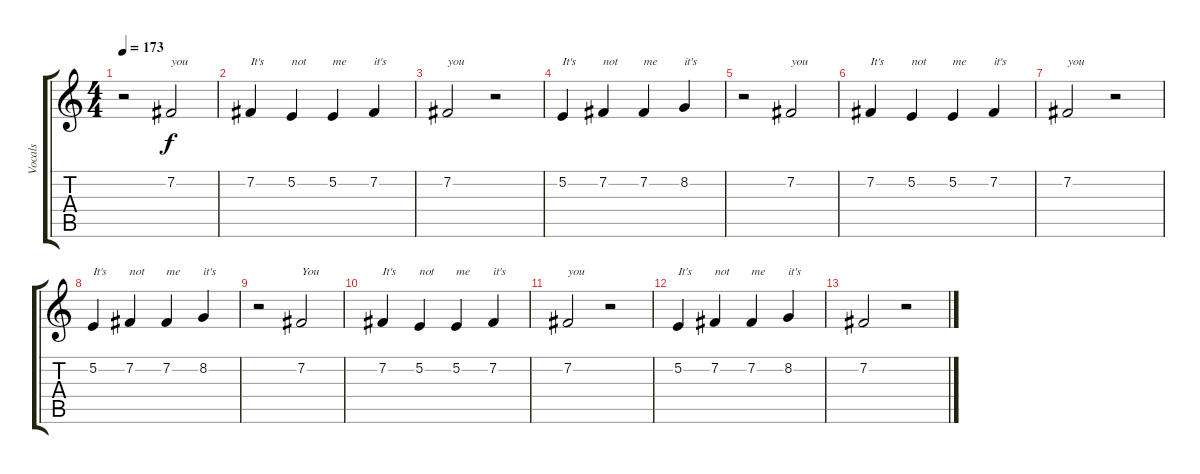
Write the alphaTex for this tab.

\track ("Vocals" "Vocals") {instrument lead1square}
\staff {score tabs}
\tuning (E4 B3 G3 D3 A2 E2) {hide}
\ts (4 4)
\tempo 173
\clef g2
\ks c
r.2{dy f} 7.2.2{txt "you"} |
7.2.4{txt "It's"} 5.2.4{txt "not"} 5.2.4{txt "me"} 7.2.4{txt "it's"} |
7.2.2{txt "you"} r.2 |
5.2.4{txt "It's"} 7.2.4{txt "not"} 7.2.4{txt "me"} 8.2.4{txt "it's"} |
r.2 7.2.2{txt "you"} |
7.2.4{txt "It's"} 5.2.4{txt "not"} 5.2.4{txt "me"} 7.2.4{txt "it's"} |
7.2.2{txt "you"} r.2 |
5.2.4{txt "It's"} 7.2.4{txt "not"} 7.2.4{txt "me"} 8.2.4{txt "it's"} |
r.2 7.2.2{txt "You"} |
7.2.4{txt "It's"} 5.2.4{txt "not"} 5.2.4{txt "me"} 7.2.4{txt "it's"} |
7.2.2{txt "you"} r.2 |
5.2.4{txt "It's"} 7.2.4{txt "not"} 7.2.4{txt "me"} 8.2.4{txt "it's"} |
7.2.2 r.2
